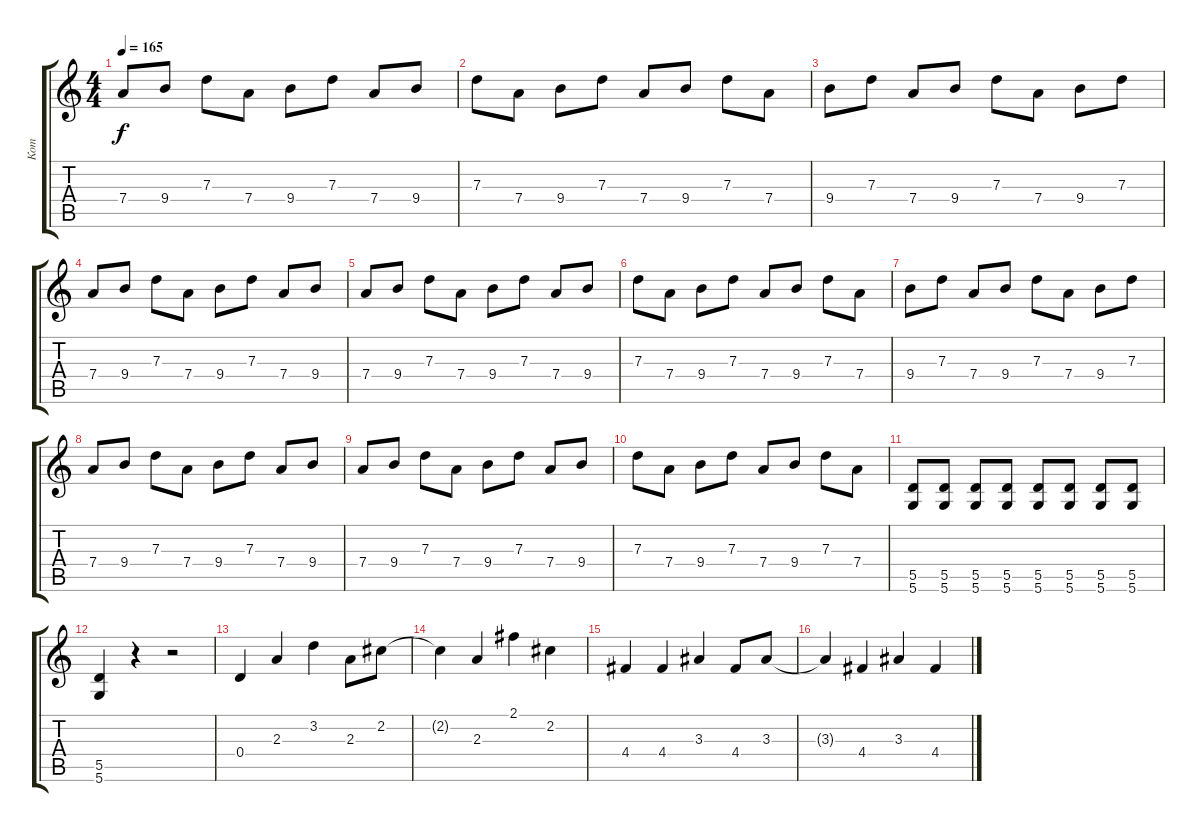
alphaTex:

\track ("Кот" "Кот") {instrument overdrivenguitar}
\staff {score tabs}
\tuning (E4 B3 G3 D3 A2 D2) {hide}
\ts (4 4)
\tempo 165
\clef g2
\ks c
7.4.8{dy f} 9.4.8 7.3.8 7.4.8 9.4.8 7.3.8 7.4.8 9.4.8 |
7.3.8 7.4.8 9.4.8 7.3.8 7.4.8 9.4.8 7.3.8 7.4.8 |
9.4.8 7.3.8 7.4.8 9.4.8 7.3.8 7.4.8 9.4.8 7.3.8 |
7.4.8 9.4.8 7.3.8 7.4.8 9.4.8 7.3.8 7.4.8 9.4.8 |
7.4.8 9.4.8 7.3.8 7.4.8 9.4.8 7.3.8 7.4.8 9.4.8 |
7.3.8 7.4.8 9.4.8 7.3.8 7.4.8 9.4.8 7.3.8 7.4.8 |
9.4.8 7.3.8 7.4.8 9.4.8 7.3.8 7.4.8 9.4.8 7.3.8 |
7.4.8 9.4.8 7.3.8 7.4.8 9.4.8 7.3.8 7.4.8 9.4.8 |
7.4.8 9.4.8 7.3.8 7.4.8 9.4.8 7.3.8 7.4.8 9.4.8 |
7.3.8 7.4.8 9.4.8 7.3.8 7.4.8 9.4.8 7.3.8 7.4.8 |
(5.5 5.6).8{volume 13} (5.5 5.6).8 (5.5 5.6).8 (5.5 5.6).8 (5.5 5.6).8 (5.5 5.6).8 (5.5 5.6).8 (5.5 5.6).8 |
(5.5 5.6).4 r.4 r.2 |
\section ("" "")
0.4.4 2.3.4 3.2.4 2.3.8 2.2.8 |
2.2{t}.4 2.3.4 2.1.4 2.2.4 |
4.4.4 4.4.4 3.3.4 4.4.8 3.3.8 |
3.3{t}.4 4.4.4 3.3.4 4.4.4
